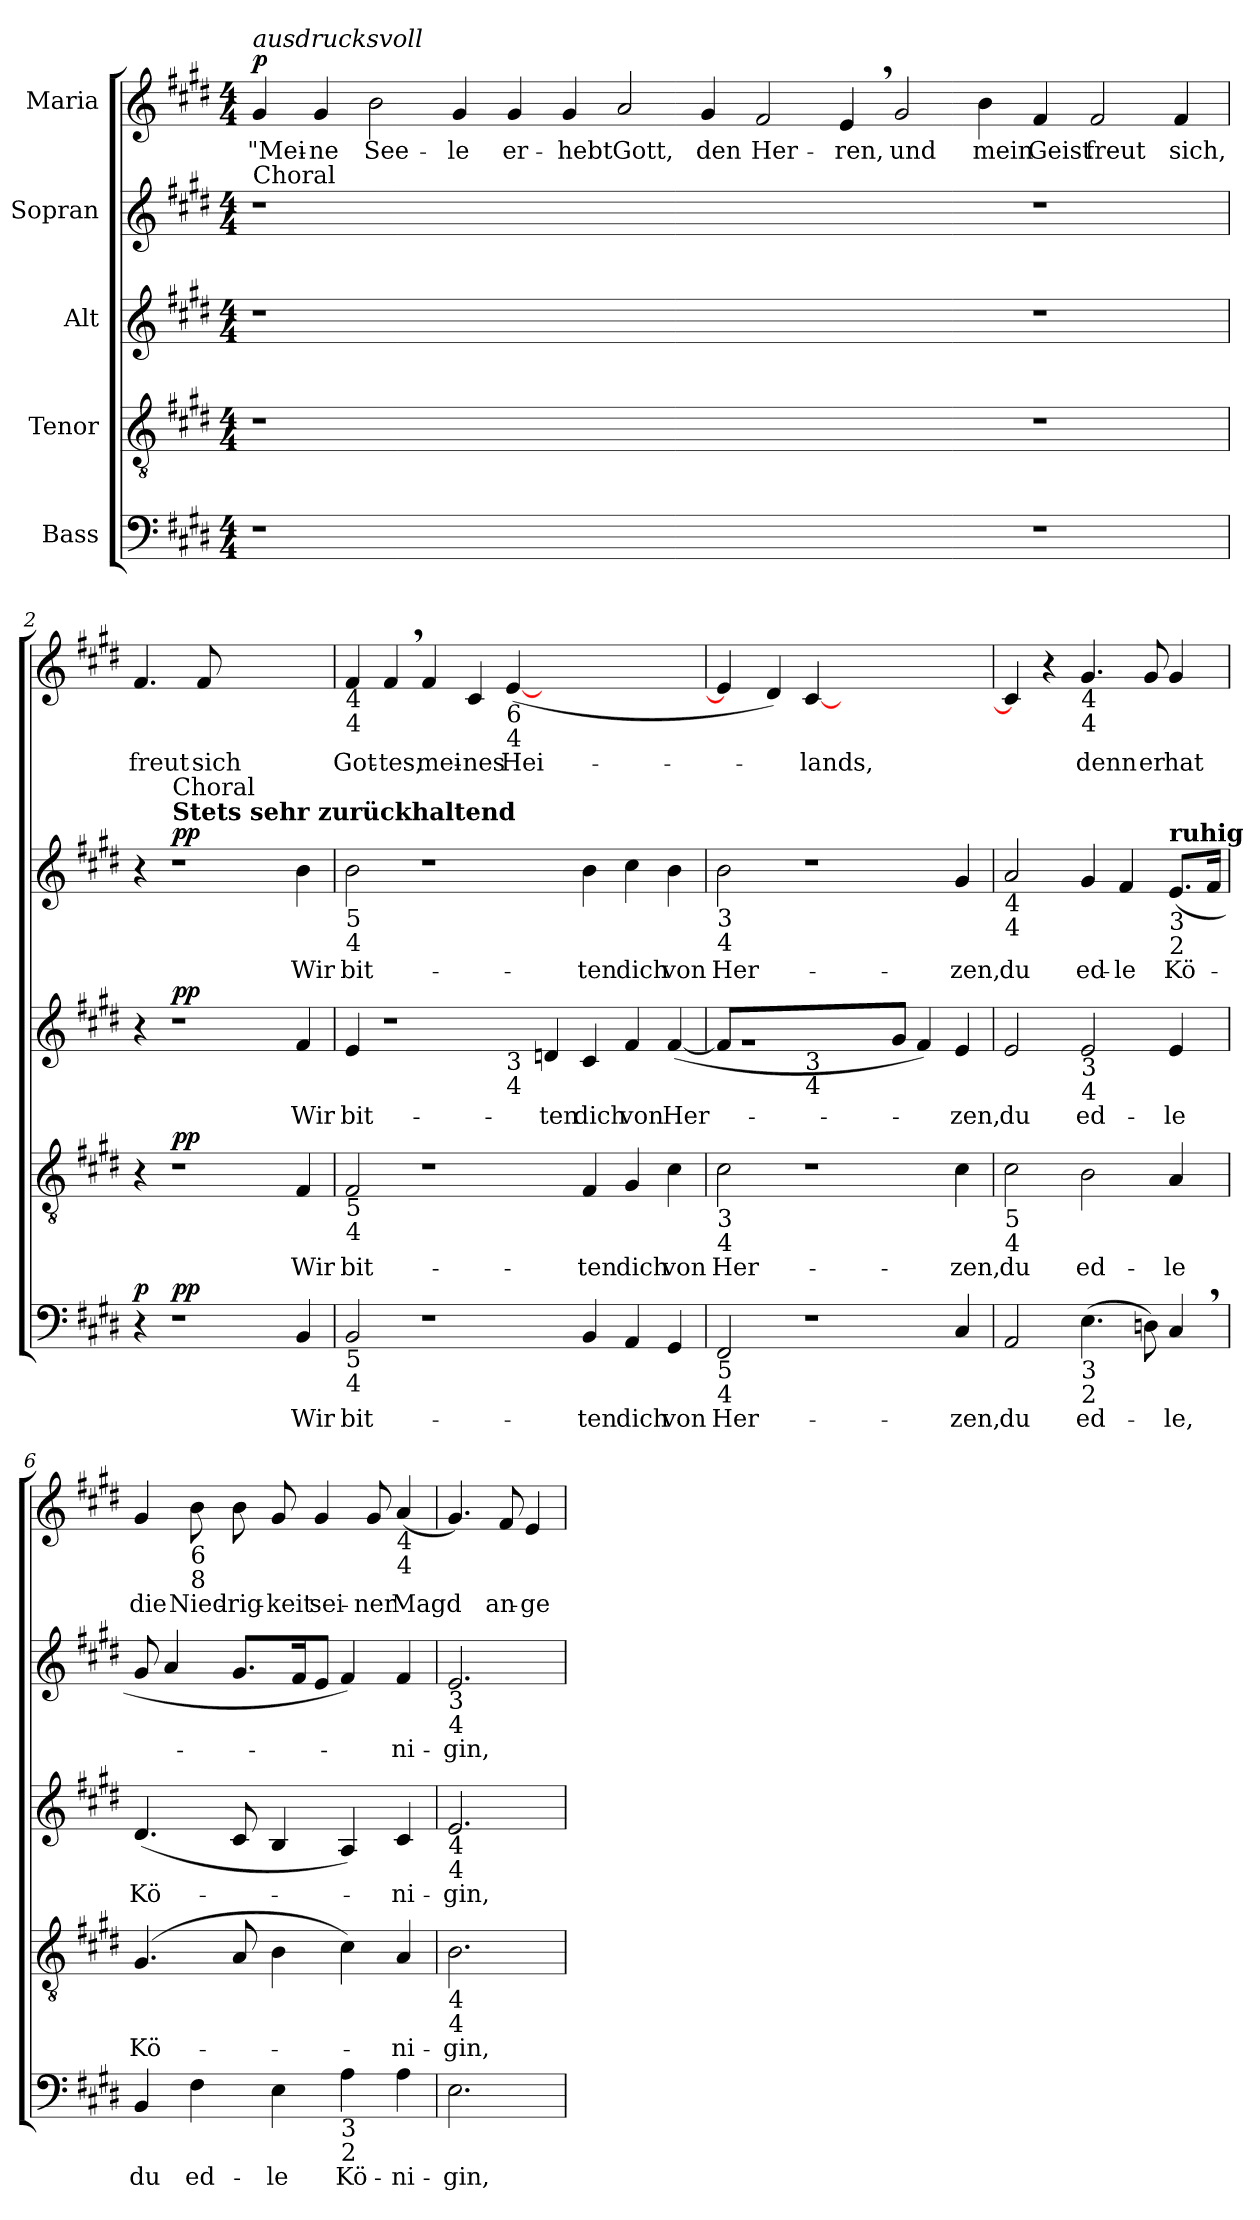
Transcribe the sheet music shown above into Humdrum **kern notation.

**kern	**text	**dynam	**kern	**text	**dynam	**kern	**text	**dynam	**kern	**text	**dynam	**kern	**text	**dynam
*part5	*part5	*part5	*part4	*part4	*part4	*part3	*part3	*part3	*part2	*part2	*part2	*part1	*part1	*part1
*staff5	*staff5	*staff5	*staff4	*staff4	*staff4	*staff3	*staff3	*staff3	*staff2	*staff2	*staff2	*staff1	*staff1	*staff1
*I"Bass	*	*	*I"Tenor	*	*	*I"Alt	*	*	*I"Sopran	*	*	*I"Maria	*	*
*clefF4	*	*	*clefGv2	*	*	*clefG2	*	*	*clefG2	*	*	*clefG2	*	*
*k[f#c#g#d#]	*	*	*k[f#c#g#d#]	*	*	*k[f#c#g#d#]	*	*	*k[f#c#g#d#]	*	*	*k[f#c#g#d#]	*	*
*M4/4	*	*	*M4/4	*	*	*M4/4	*	*	*M4/4	*	*	*M4/4	*	*
*MM100	*	*	*MM100	*	*	*MM100	*	*	*MM100	*	*	*MM100	*	*
=1	=1	=1	=1	=1	=1	=1	=1	=1	=1	=1	=1	=1	=1	=1
!	!	!	!	!	!	!	!	!	!	!	!	!LO:TX:a:i:t=ausdrucksvoll	!	!
!	!	!	!	!	!	!	!	!	!LO:TX:a:t=Choral	!	!	!	!	!
!	!	!	!	!	!	!	!	!	!	!	!	!	!	!LO:DY:a
1r	.	.	1r	.	.	1r	.	.	1r	.	.	4g#/	"Mei-	p
.	.	.	.	.	.	.	.	.	.	.	.	4g#/	-ne	.
.	.	.	.	.	.	.	.	.	.	.	.	2b\	See-	.
0.ryy	.	.	0.ryy	.	.	0.ryy	.	.	0.ryy	.	.	4g#/	-le	.
.	.	.	.	.	.	.	.	.	.	.	.	4g#/	er-	.
.	.	.	.	.	.	.	.	.	.	.	.	4g#/	-hebt	.
.	.	.	.	.	.	.	.	.	.	.	.	2a/	Gott,	.
.	.	.	.	.	.	.	.	.	.	.	.	4g#/	den	.
.	.	.	.	.	.	.	.	.	.	.	.	2f#/	Her-	.
.	.	.	.	.	.	.	.	.	.	.	.	4e,/	-ren,	.
.	.	.	.	.	.	.	.	.	.	.	.	2g#/	und	.
.	.	.	.	.	.	.	.	.	.	.	.	4b\	mein	.
1r	.	.	1r	.	.	1r	.	.	1r	.	.	4f#/	Geist	.
.	.	.	.	.	.	.	.	.	.	.	.	2f#/	freut	.
.	.	.	.	.	.	.	.	.	.	.	.	4f#/	sich,	.
!!LO:LB:g=z
=2	=2	=2	=2	=2	=2	=2	=2	=2	=2	=2	=2	=2	=2	=2
!	!	!LO:DY:a	!	!	!	!	!	!	!	!	!	!	!	!
4r	.	p	4r	.	.	4r	.	.	4r	.	.	4.f#/	freut	.
*	*	*	*	*	*	*	*	*	*MM100	*	*	*	*	*
!	!	!	!	!	!	!	!	!	!LO:TX:a:B:t=Stets sehr zurückhaltend	!	!	!	!	!
!	!	!	!	!	!	!	!	!	!LO:TX:a:t=Choral	!	!	!	!	!
!	!	!LO:DY:a	!	!	!LO:DY:a	!	!	!LO:DY:a	!	!	!LO:DY:a	!	!	!
1r	.	pp	1r	.	pp	1r	.	pp	1r	.	pp	.	.	.
.	.	.	.	.	.	.	.	.	.	.	.	8f#/	sich	.
.	.	.	.	.	.	.	.	.	.	.	.	1ryy	.	.
4BB/	Wir	.	4F#/	Wir	.	4f#/	Wir	.	4b\	Wir	.	.	.	.
=3	=3	=3	=3	=3	=3	=3	=3	=3	=3	=3	=3	=3	=3	=3
!	!	!	!	!	!	!	!	!	!	!	!	!LO:TX:b:t=4	!	!
!	!	!	!	!	!	!	!	!	!	!	!	!LO:TX:b:t=4	!	!
!	!	!	!	!	!	!	!	!	!LO:TX:b:t=5	!	!	!	!	!
!	!	!	!	!	!	!	!	!	!LO:TX:b:t=4	!	!	!	!	!
!	!	!	!	!	!	!LO:TX:b:t=4	!	!	!	!	!	!	!	!
!	!	!	!	!	!	!LO:TX:b:t=4	!	!	!	!	!	!	!	!
!	!	!	!LO:TX:b:t=5	!	!	!	!	!	!	!	!	!	!	!
!	!	!	!LO:TX:b:t=4	!	!	!	!	!	!	!	!	!	!	!
!LO:TX:b:t=5	!	!	!	!	!	!	!	!	!	!	!	!	!	!
!LO:TX:b:t=4	!	!	!	!	!	!	!	!	!	!	!	!	!	!
*	*	*	*	*	*	*^	*	*	*	*	*	*	*	*
2BB/	bit-	.	2F#/	bit-	.	4e/	1ryy	bit-	.	2b\	bit-	.	4f#/	Got-	.
.	.	.	.	.	.	1r	.	.	.	.	.	.	4f#,/	-tes,	.
1r	.	.	1r	.	.	.	.	.	.	1r	.	.	4f#/	mei-	.
.	.	.	.	.	.	.	.	.	.	.	.	.	4c#/	-nes	.
!	!	!	!	!	!	!	!	!	!	!	!	!	!LO:TX:b:t=6	!	!
!	!	!	!	!	!	!	!	!	!	!	!	!	!LO:TX:b:t=4	!	!
!	!	!	!	!	!	!	!LO:TX:b:t=3	!	!	!	!	!	!	!	!
!	!	!	!	!	!	!	!LO:TX:b:t=4	!	!	!	!	!	!	!	!
.	.	.	.	.	.	.	1ryy	.	.	.	.	.	(>[4e/	Hei-	.
.	.	.	.	.	.	4dn/	.	-ten	.	.	.	.	1ryy	.	.
4BB/	-ten	.	4F#/	-ten	.	4c#/	.	dich	.	4b\	-ten	.	.	.	.
4AA/	dich	.	4G#/	dich	.	4f#/	.	von	.	4cc#\	dich	.	.	.	.
4GG#/	von	.	4c#\	von	.	([4f#/	4ryy	Her-	.	4b\	von	.	.	.	.
=4	=4	=4	=4	=4	=4	=4	=4	=4	=4	=4	=4	=4	=4	=4	=4
!	!	!	!	!	!	!	!	!	!	!LO:TX:b:t=3	!	!	!	!	!
!	!	!	!	!	!	!	!	!	!	!LO:TX:b:t=4	!	!	!	!	!
!	!	!	!LO:TX:b:t=3	!	!	!	!	!	!	!	!	!	!	!	!
!	!	!	!LO:TX:b:t=4	!	!	!	!	!	!	!	!	!	!	!	!
!LO:TX:b:t=5	!	!	!	!	!	!	!	!	!	!	!	!	!	!	!
!LO:TX:b:t=4	!	!	!	!	!	!	!	!	!	!	!	!	!	!	!
2FF#/	Her-	.	2c#\	Her-	.	8f#/L]	2ryy	.	.	2b\	Her-	.	4e/]	.	.
.	.	.	.	.	.	1r	.	.	.	.	.	.	.	.	.
.	.	.	.	.	.	.	.	.	.	.	.	.	4d#/)	.	.
!	!	!	!	!	!	!	!LO:TX:b:t=3	!	!	!	!	!	!	!	!
!	!	!	!	!	!	!	!LO:TX:b:t=4	!	!	!	!	!	!	!	!
1r	.	.	1r	.	.	.	1ryy	.	.	1r	.	.	[4c#/	-lands,	.
.	.	.	.	.	.	.	.	.	.	.	.	.	1ryy	.	.
.	.	.	.	.	.	8g#/J	.	.	.	.	.	.	.	.	.
.	.	.	.	.	.	4f#/)	.	.	.	.	.	.	.	.	.
4C#/	-zen,	.	4c#\	-zen,	.	4e/	4ryy	-zen,	.	4g#/	-zen,	.	.	.	.
=5	=5	=5	=5	=5	=5	=5	=5	=5	=5	=5	=5	=5	=5	=5	=5
!	!	!	!	!	!	!	!	!	!	!LO:TX:b:t=4	!	!	!	!	!
!	!	!	!	!	!	!	!	!	!	!LO:TX:b:t=4	!	!	!	!	!
!	!	!	!LO:TX:b:t=5	!	!	!	!	!	!	!	!	!	!	!	!
!	!	!	!LO:TX:b:t=4	!	!	!	!	!	!	!	!	!	!	!	!
*	*	*	*	*	*	*v	*v	*	*	*	*	*	*	*	*
2AA/	du	.	2c#\	du	.	2e/	du	.	2a/	du	.	4c#/]	.	.
.	.	.	.	.	.	.	.	.	.	.	.	4r	.	.
!	!	!	!	!	!	!	!	!	!	!	!	!LO:TX:b:t=4	!	!
!	!	!	!	!	!	!	!	!	!	!	!	!LO:TX:b:t=4	!	!
!	!	!	!	!	!	!LO:TX:b:t=3	!	!	!	!	!	!	!	!
!	!	!	!	!	!	!LO:TX:b:t=4	!	!	!	!	!	!	!	!
!LO:TX:b:t=3	!	!	!	!	!	!	!	!	!	!	!	!	!	!
!LO:TX:b:t=2	!	!	!	!	!	!	!	!	!	!	!	!	!	!
(4.E\	ed-	.	2B\	ed-	.	2e/	ed-	.	4g#/	ed-	.	4.g#/	denn	.
.	.	.	.	.	.	.	.	.	4f#/	-le	.	.	.	.
8Dn\)	.	.	.	.	.	.	.	.	.	.	.	8g#/	er	.
!	!	!	!	!	!	!	!	!	!LO:TX:a:B:t=ruhig	!	!	!	!	!
!	!	!	!	!	!	!	!	!	!LO:TX:b:t=3	!	!	!	!	!
!	!	!	!	!	!	!	!	!	!LO:TX:b:t=2	!	!	!	!	!
4C#,/	-le,	.	4A/	-le	.	4e/	-le	.	(8.e/L	Kö-	.	4g#/	hat	.
.	.	.	.	.	.	.	.	.	16f#/Jk	.	.	.	.	.
!!LO:LB:g=z
=6	=6	=6	=6	=6	=6	=6	=6	=6	=6	=6	=6	=6	=6	=6
4BB/	du	.	(4.G#/	Kö-	.	(>4.d#/	Kö-	.	8g#/	.	.	4g#/	die	.
.	.	.	.	.	.	.	.	.	4a/	.	.	.	.	.
!	!	!	!	!	!	!	!	!	!	!	!	!LO:TX:b:t=6	!	!
!	!	!	!	!	!	!	!	!	!	!	!	!LO:TX:b:t=8	!	!
4F#\	ed-	.	.	.	.	.	.	.	.	.	.	8b\	Nied-	.
.	.	.	8A/	.	.	8c#/	.	.	8.g#/L	.	.	8b\	-rig-	.
4E\	-le	.	4B\	.	.	4B/	.	.	.	.	.	8g#/	-keit	.
.	.	.	.	.	.	.	.	.	16f#/K	.	.	.	.	.
.	.	.	.	.	.	.	.	.	8e/J	.	.	4g#/	sei-	.
!LO:TX:b:t=3	!	!	!	!	!	!	!	!	!	!	!	!	!	!
!LO:TX:b:t=2	!	!	!	!	!	!	!	!	!	!	!	!	!	!
4A\	Kö-	.	4c#\)	.	.	4A/)	.	.	4f#/)	.	.	.	.	.
.	.	.	.	.	.	.	.	.	.	.	.	8g#/	-ner	.
!	!	!	!	!	!	!	!	!	!	!	!	!LO:TX:b:t=4	!	!
!	!	!	!	!	!	!	!	!	!	!	!	!LO:TX:b:t=4	!	!
4A\	-ni-	.	4A/	-ni-	.	4c#/	-ni-	.	4f#/	-ni-	.	(4a/	Magd	.
=7	=7	=7	=7	=7	=7	=7	=7	=7	=7	=7	=7	=7	=7	=7
!	!	!	!	!	!	!	!	!	!LO:TX:b:t=3	!	!	!	!	!
!	!	!	!	!	!	!	!	!	!LO:TX:b:t=4	!	!	!	!	!
!	!	!	!	!	!	!LO:TX:b:t=4	!	!	!	!	!	!	!	!
!	!	!	!	!	!	!LO:TX:b:t=4	!	!	!	!	!	!	!	!
!	!	!	!LO:TX:b:t=4	!	!	!	!	!	!	!	!	!	!	!
!	!	!	!LO:TX:b:t=4	!	!	!	!	!	!	!	!	!	!	!
2.E\	-gin,	.	2.B\	-gin,	.	2.e/	-gin,	.	2.e/	-gin,	.	4.g#/)	.	.
.	.	.	.	.	.	.	.	.	.	.	.	8f#/	an-	.
.	.	.	.	.	.	.	.	.	.	.	.	4e/	-ge-	.
=	=	=	=	=	=	=	=	=	=	=	=	=	=	=
*-	*-	*-	*-	*-	*-	*-	*-	*-	*-	*-	*-	*-	*-	*-
